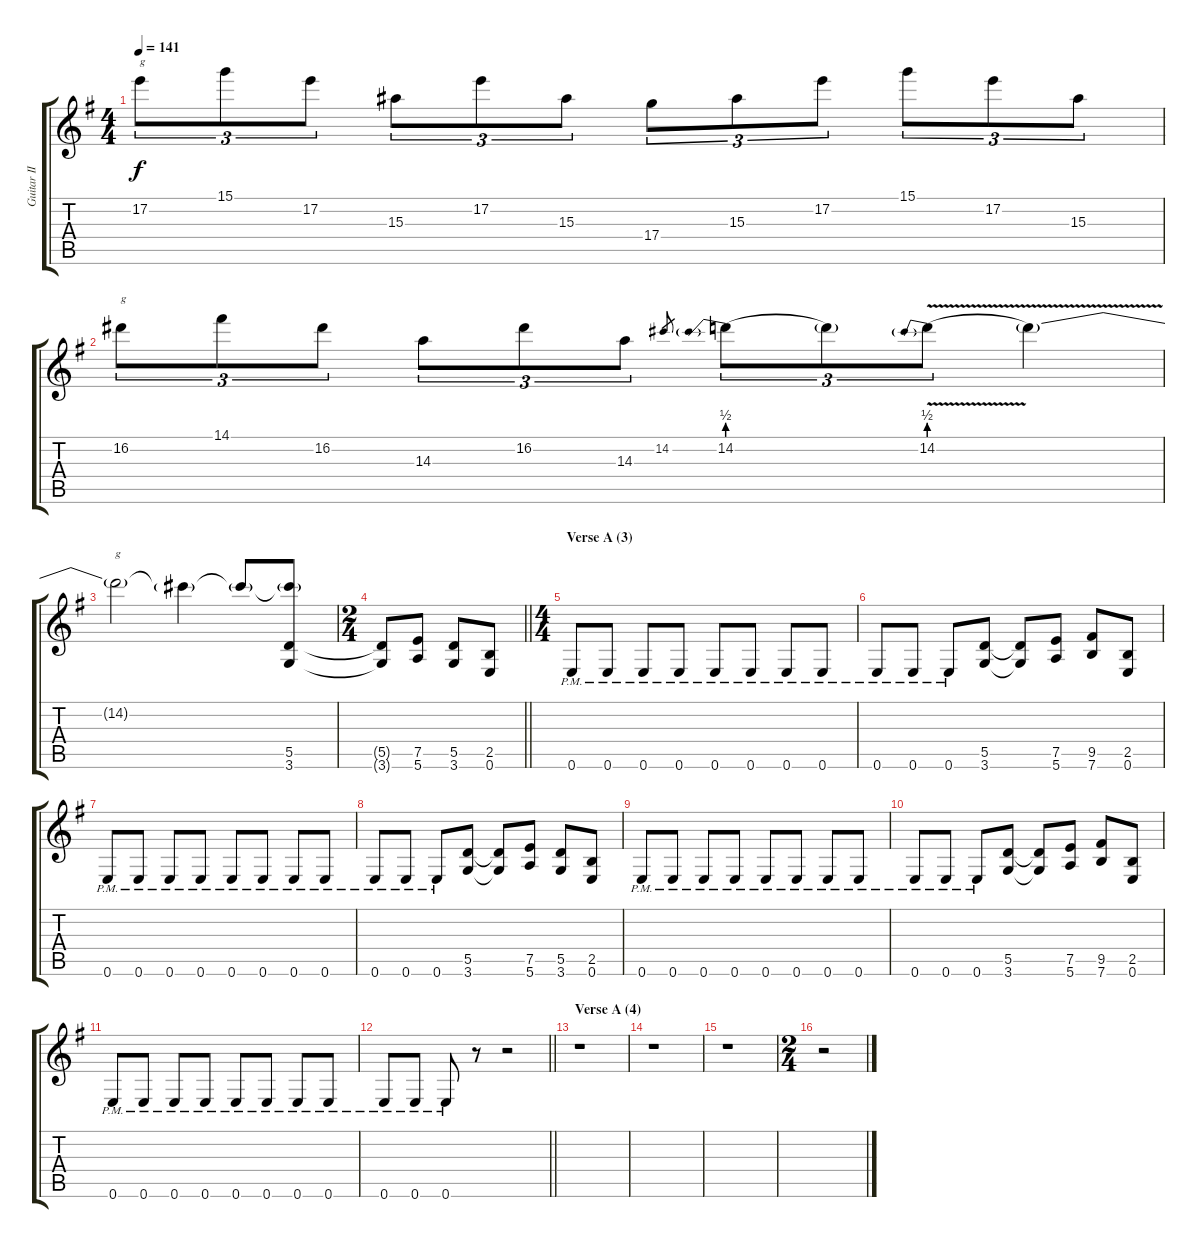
\track ("Guitar II" "Guitar II") {instrument distortionguitar}
\staff {score tabs}
\tuning (E4 B3 G3 D3 A2 E2) {hide}
\ts (4 4)
\tempo 141
\clef g2
\ks g
17.2.8{tu (3 2) txt "g" dy f} 15.1.8{tu (3 2)} 17.2.8{tu (3 2)} 15.3.8{tu (3 2)} 17.2.8{tu (3 2)} 15.3.8{tu (3 2)} 17.4.8{tu (3 2)} 15.3.8{tu (3 2)} 17.2.8{tu (3 2)} 15.1.8{tu (3 2)} 17.2.8{tu (3 2)} 15.3.8{tu (3 2)} |
16.2.8{tu (3 2) txt "g"} 14.1.8{tu (3 2)} 16.2.8{tu (3 2)} 14.3.8{tu (3 2)} 16.2.8{tu (3 2)} 14.3.8{tu (3 2)} 14.2.8{gr} 14.2{be (prebend 0 2 60 2)}.8{tu (3 2)} 14.2{t}.8{tu (3 2)} 14.2{be (prebend 0 2 60 2) v}.8{tu (3 2)} 14.2{t}.4 |
14.2{t}.2{txt "g"} 14.2{t}.4 14.2{t}.8 (14.2{t} 5.5 3.6).8{volume 12} |
\ts (2 4)
\barLineRight lightlight
(5.5{t} 3.6{t}).8 (7.5 5.6).8 (5.5 3.6).8 (2.5 0.6).8 |
\ts (4 4)
\section ("" "Verse A (3)")
0.6{pm}.8 0.6{pm}.8 0.6{pm}.8 0.6{pm}.8 0.6{pm}.8 0.6{pm}.8 0.6{pm}.8 0.6{pm}.8 |
0.6{pm}.8 0.6{pm}.8 0.6{pm}.8 (5.5 3.6).8 (5.5{t} 3.6{t}).8 (7.5 5.6).8 (9.5 7.6).8 (2.5 0.6).8 |
0.6{pm}.8 0.6{pm}.8 0.6{pm}.8 0.6{pm}.8 0.6{pm}.8 0.6{pm}.8 0.6{pm}.8 0.6{pm}.8 |
0.6{pm}.8 0.6{pm}.8 0.6{pm}.8 (5.5 3.6).8 (5.5{t} 3.6{t}).8 (7.5 5.6).8 (5.5 3.6).8 (2.5 0.6).8 |
0.6{pm}.8 0.6{pm}.8 0.6{pm}.8 0.6{pm}.8 0.6{pm}.8 0.6{pm}.8 0.6{pm}.8 0.6{pm}.8 |
0.6{pm}.8 0.6{pm}.8 0.6{pm}.8 (5.5 3.6).8 (5.5{t} 3.6{t}).8 (7.5 5.6).8 (9.5 7.6).8 (2.5 0.6).8 |
0.6{pm}.8 0.6{pm}.8 0.6{pm}.8 0.6{pm}.8 0.6{pm}.8 0.6{pm}.8 0.6{pm}.8 0.6{pm}.8 |
\barLineRight lightlight
0.6{pm}.8 0.6{pm}.8 0.6{pm}.8 r.8 r.2 |
\section ("" "Verse A (4)")
r.1 |
r.1 |
r.1 |
\ts (2 4)
r.2
